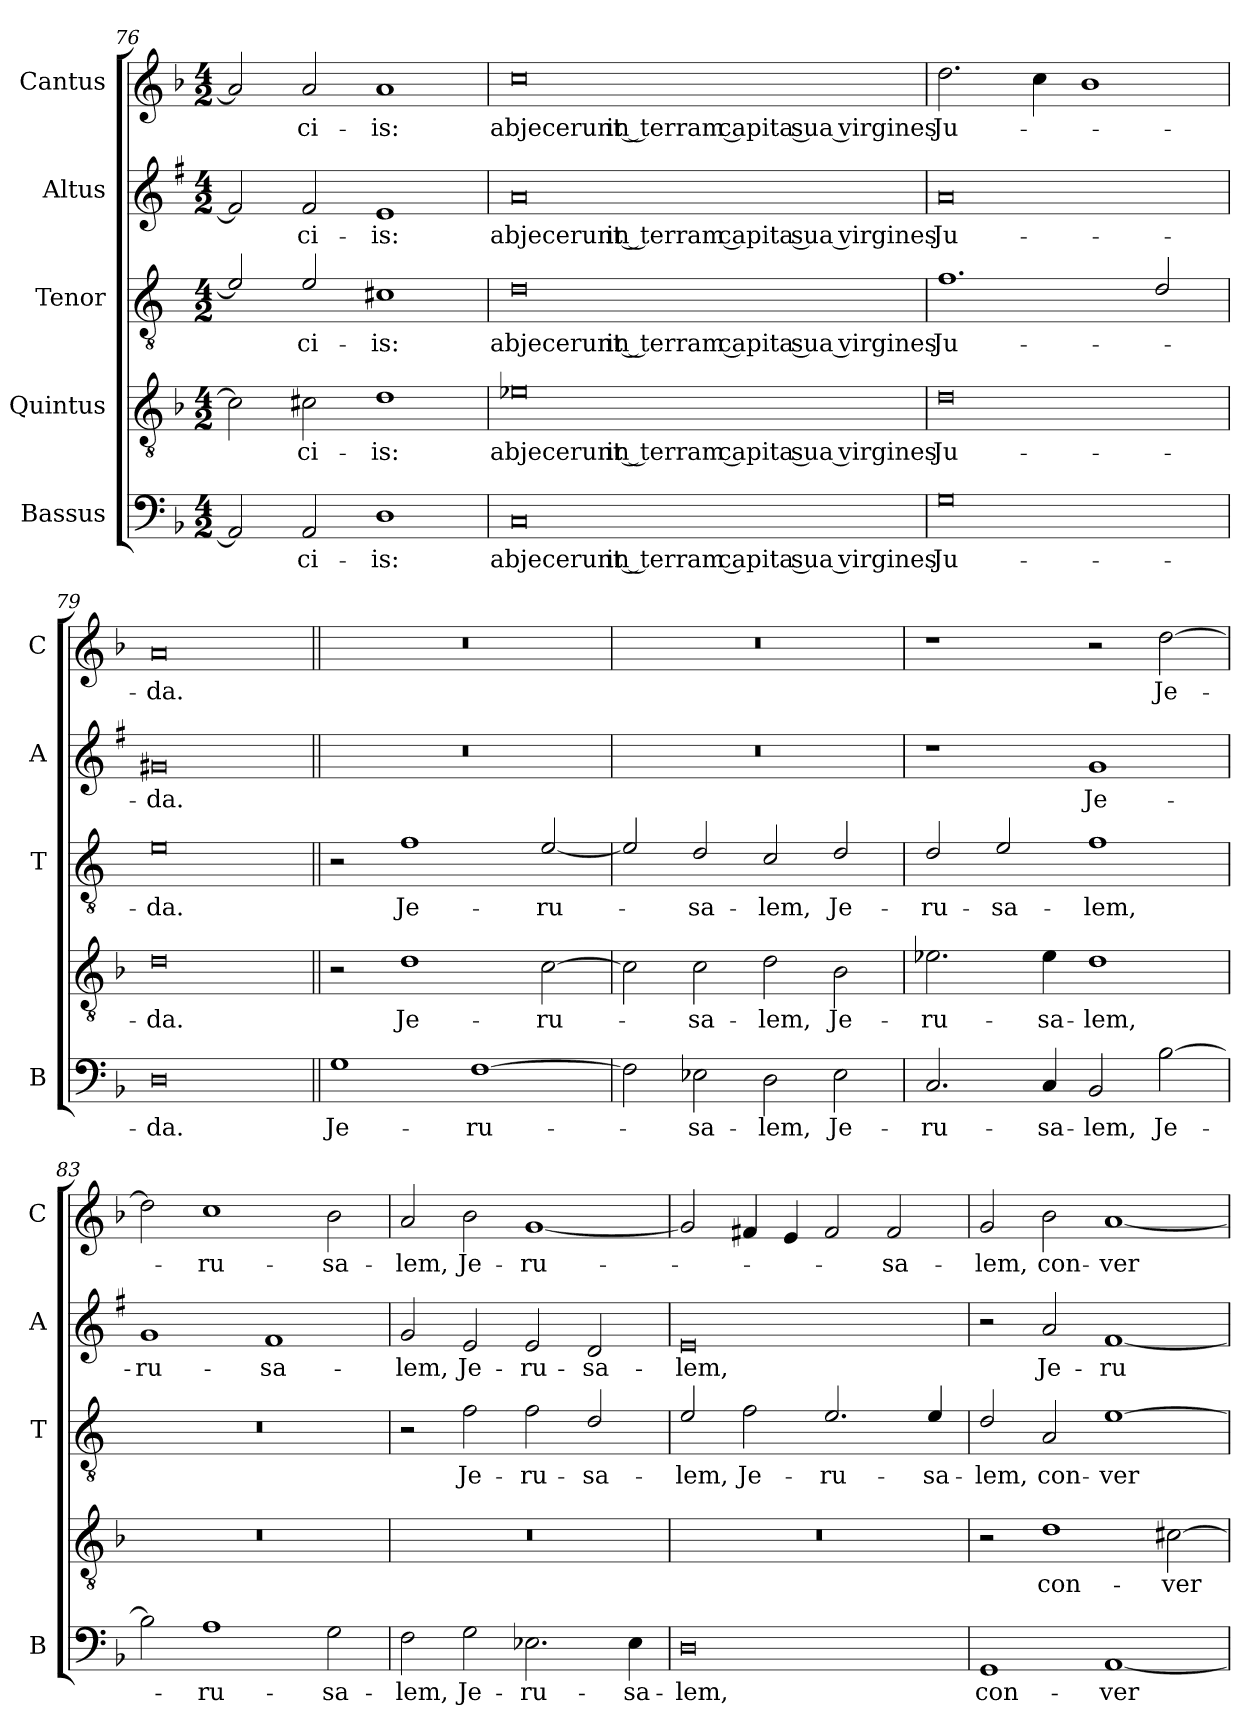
**kern	**text	**kern	**text	**kern	**text	**kern	**text	**kern	**text
*part5	*part5	*part4	*part4	*part3	*part3	*part2	*part2	*part1	*part1
*staff5	*staff5	*staff4	*staff4	*staff3	*staff3	*staff2	*staff2	*staff1	*staff1
*I"Bassus	*	*I"Quintus	*	*I"Tenor	*	*I"Altus	*	*I"Cantus	*
*I'B	*	*	*	*I'T	*	*I'A	*	*I'C	*
*clefF4	*	*clefGv2	*	*clefGv2	*	*clefG2	*	*clefG2	*
*	*	*	*	*ITrd4c7	*	*ITrd1c2	*	*	*
*k[b-]	*	*k[b-]	*	*k[b-]	*	*k[b-]	*	*k[b-]	*
*F:	*	*F:	*	*F:	*	*F:	*	*F:	*
*M4/2	*	*M4/2	*	*M4/2	*	*M4/2	*	*M4/2	*
=76	=76	=76	=76	=76	=76	=76	=76	=76	=76
2AA/]	.	2c#\]	.	2A/]	.	2e/]	.	2a/]	.
!	!LO:LY:b	!	!LO:LY:b	!	!LO:LY:b	!	!LO:LY:b	!	!LO:LY:b
2AA/	-ci-	2c#X\	-ci-	2A/	-ci-	2e/	-ci-	2a/	-ci-
!	!LO:LY:b	!	!LO:LY:b	!	!LO:LY:b	!	!LO:LY:b	!	!LO:LY:b
1D	-is:	1d	-is:	1F#X	-is:	1d	-is:	1a	-is:
=77	=77	=77	=77	=77	=77	=77	=77	=77	=77
!	!LO:LY:b	!	!LO:LY:b	!	!LO:LY:b	!	!LO:LY:b	!	!LO:LY:b
0C	abjecerunt in terram capita sua virgines	0e-X	abjecerunt in terram capita sua virgines	0G	abjecerunt in terram capita sua virgines	0g	abjecerunt in terram capita sua virgines	0cc	abjecerunt in terram capita sua virgines
!!LO:LB:g=z
=78	=78	=78	=78	=78	=78	=78	=78	=78	=78
!	!LO:LY:b	!	!LO:LY:b	!	!LO:LY:b	!	!LO:LY:b	!	!LO:LY:b
0G	Ju-	0d	Ju-	1.B-	Ju-	0g	Ju-	2.dd\	Ju-
.	.	.	.	.	.	.	.	4cc\	.
.	.	.	.	.	.	.	.	1b-	.
.	.	.	.	2G/	.	.	.	.	.
=79	=79	=79	=79	=79	=79	=79	=79	=79	=79
!	!LO:LY:b	!	!LO:LY:b	!	!LO:LY:b	!	!LO:LY:b	!	!LO:LY:b
0D	-da.	0d	-da.	0A	-da.	0f#X	-da.	0a	-da.
=80||	=80||	=80||	=80||	=80||	=80||	=80||	=80||	=80||	=80||
!	!LO:LY:b	!	!	!	!	!	!	!	!
1G	Je-	2r	.	2r	.	0r	.	0r	.
!	!	!	!LO:LY:b	!	!LO:LY:b	!	!	!	!
.	.	1d	Je-	1B-	Je-	.	.	.	.
!	!LO:LY:b	!	!	!	!	!	!	!	!
[1F	-ru-	.	.	.	.	.	.	.	.
!	!	!	!LO:LY:b	!	!LO:LY:b	!	!	!	!
.	.	[2c\	-ru-	[2A/	-ru-	.	.	.	.
=81	=81	=81	=81	=81	=81	=81	=81	=81	=81
2F\]	.	2c\]	.	2A/]	.	0r	.	0r	.
!	!LO:LY:b	!	!LO:LY:b	!	!LO:LY:b	!	!	!	!
2E-X\	-sa-	2c\	-sa-	2G/	-sa-	.	.	.	.
!	!LO:LY:b	!	!LO:LY:b	!	!LO:LY:b	!	!	!	!
2D\	-lem,	2d\	-lem,	2F/	-lem,	.	.	.	.
!	!LO:LY:b	!	!LO:LY:b	!	!LO:LY:b	!	!	!	!
2E-\	Je-	2B-\	Je-	2G/	Je-	.	.	.	.
=82	=82	=82	=82	=82	=82	=82	=82	=82	=82
!	!LO:LY:b	!	!LO:LY:b	!	!LO:LY:b	!	!	!	!
2.C/	-ru-	2.e-X\	-ru-	2G/	-ru-	1r	.	1r	.
!	!	!	!	!	!LO:LY:b	!	!	!	!
.	.	.	.	2A/	-sa-	.	.	.	.
!	!LO:LY:b	!	!LO:LY:b	!	!	!	!	!	!
4C/	-sa-	4e-\	-sa-	.	.	.	.	.	.
!	!LO:LY:b	!	!LO:LY:b	!	!LO:LY:b	!	!LO:LY:b	!	!
2BB-/	-lem,	1d	-lem,	1B-	-lem,	1f	Je-	2r	.
!	!LO:LY:b	!	!	!	!	!	!	!	!LO:LY:b
[2B-\	Je-	.	.	.	.	.	.	[2dd\	Je-
!!LO:LB:g=z
=83	=83	=83	=83	=83	=83	=83	=83	=83	=83
!	!	!	!	!	!	!	!LO:LY:b	!	!
2B-\]	.	0r	.	0r	.	1f	-ru-	2dd\]	.
!	!LO:LY:b	!	!	!	!	!	!	!	!LO:LY:b
1A	-ru-	.	.	.	.	.	.	1cc	-ru-
!	!	!	!	!	!	!	!LO:LY:b	!	!
.	.	.	.	.	.	1e	-sa-	.	.
!	!LO:LY:b	!	!	!	!	!	!	!	!LO:LY:b
2G\	-sa-	.	.	.	.	.	.	2b-\	-sa-
=84	=84	=84	=84	=84	=84	=84	=84	=84	=84
!	!LO:LY:b	!	!	!	!	!	!LO:LY:b	!	!LO:LY:b
2F\	-lem,	0r	.	2r	.	2f/	-lem,	2a/	-lem,
!	!LO:LY:b	!	!	!	!LO:LY:b	!	!LO:LY:b	!	!LO:LY:b
2G\	Je-	.	.	2B-\	Je-	2d/	Je-	2b-\	Je-
!	!LO:LY:b	!	!	!	!LO:LY:b	!	!LO:LY:b	!	!LO:LY:b
2.E-X\	-ru-	.	.	2B-\	-ru-	2d/	-ru-	[1g	-ru-
!	!	!	!	!	!LO:LY:b	!	!LO:LY:b	!	!
.	.	.	.	2G/	-sa-	2c/	-sa-	.	.
!	!LO:LY:b	!	!	!	!	!	!	!	!
4E-\	-sa-	.	.	.	.	.	.	.	.
=85	=85	=85	=85	=85	=85	=85	=85	=85	=85
!	!LO:LY:b	!	!	!	!LO:LY:b	!	!LO:LY:b	!	!
0D	-lem,	0r	.	2A/	-lem,	0d	-lem,	2g/]	.
!	!	!	!	!	!LO:LY:b	!	!	!	!
.	.	.	.	2B-\	Je-	.	.	4f#X/	.
.	.	.	.	.	.	.	.	4e/	.
!	!	!	!	!	!LO:LY:b	!	!	!	!
.	.	.	.	2.A/	-ru-	.	.	2f#/	.
!	!	!	!	!	!	!	!	!	!LO:LY:b
.	.	.	.	.	.	.	.	2f#/	-sa-
!	!	!	!	!	!LO:LY:b	!	!	!	!
.	.	.	.	4A/	-sa-	.	.	.	.
=86	=86	=86	=86	=86	=86	=86	=86	=86	=86
!	!LO:LY:b	!	!	!	!LO:LY:b	!	!	!	!LO:LY:b
1GG	con-	2r	.	2G/	-lem,	2r	.	2g/	-lem,
!	!	!	!LO:LY:b	!	!LO:LY:b	!	!LO:LY:b	!	!LO:LY:b
.	.	1d	con-	2D/	con-	2g/	Je-	2b-\	con-
!	!LO:LY:b	!	!	!	!LO:LY:b	!	!LO:LY:b	!	!LO:LY:b
[1AA	-ver-	.	.	[1A	-ver-	[1e	-ru-	[1a	-ver-
!	!	!	!LO:LY:b	!	!	!	!	!	!
.	.	[2c#X\	-ver-	.	.	.	.	.	.
=	=	=	=	=	=	=	=	=	=
*-	*-	*-	*-	*-	*-	*-	*-	*-	*-
